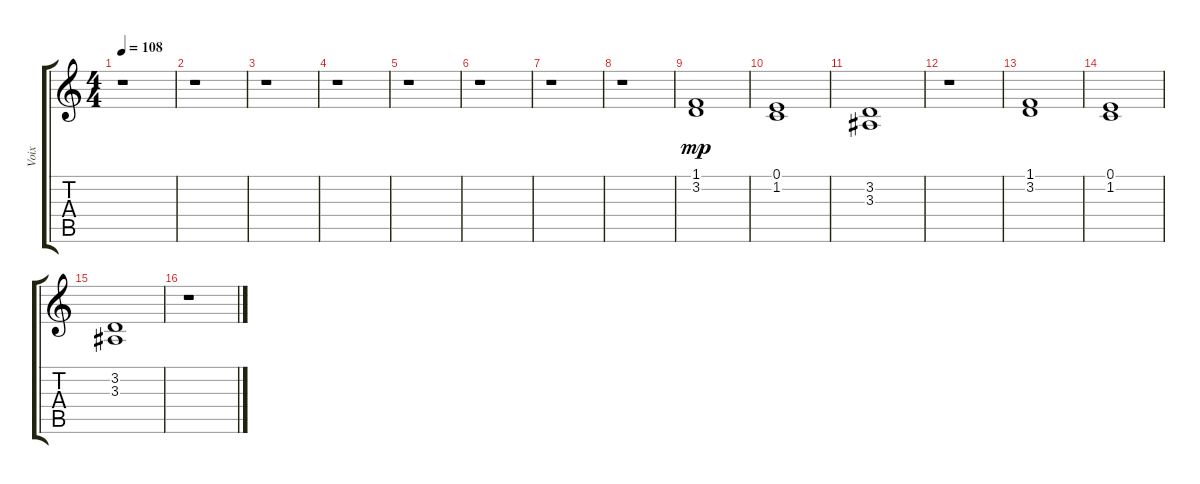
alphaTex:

\track ("Voix" "Voix") {instrument voiceoohs}
\staff {score tabs}
\tuning (E4 B3 G3 D3 A2 E2) {hide}
\ts (4 4)
\tempo 108
\clef g2
\ks c
r.1{dy f} |
r.1 |
r.1 |
r.1 |
r.1 |
r.1 |
r.1 |
r.1 |
(1.1 3.2).1{dy mp} |
(0.1 1.2).1 |
(3.2 3.3).1 |
r.1 |
(1.1 3.2).1 |
(0.1 1.2).1 |
(3.2 3.3).1 |
r.1
